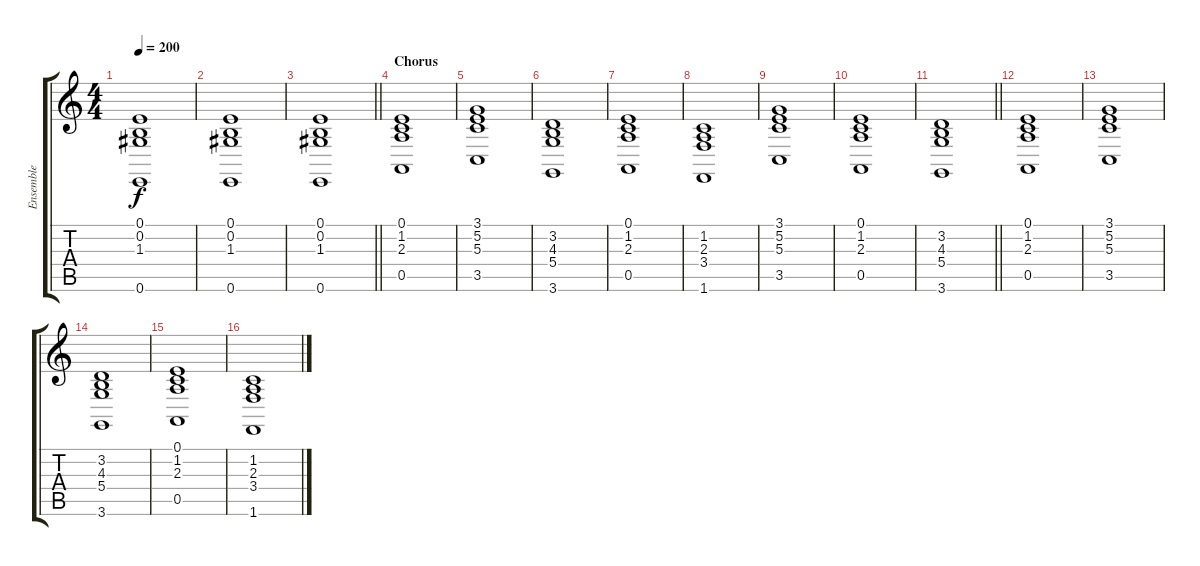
\track ("Ensemble" "Ensemble") {instrument stringensemble1}
\staff {score tabs}
\tuning (E4 B3 G3 D3 A2 E2) {hide}
\ts (4 4)
\tempo 200
\clef g2
\ks c
(0.1{t} 0.2{t} 1.3{t} 0.6{t}).1{dy f} |
(0.1 0.2 1.3 0.6).1 |
\barLineRight lightlight
(0.1 0.2 1.3 0.6).1 |
\section ("" "Chorus")
(0.1 1.2 2.3 0.5).1 |
(3.1 5.2 5.3 3.5).1 |
(3.2 4.3 5.4 3.6).1 |
(0.1 1.2 2.3 0.5).1 |
(1.2 2.3 3.4 1.6).1 |
(3.1 5.2 5.3 3.5).1 |
(0.1 1.2 2.3 0.5).1 |
\barLineRight lightlight
(3.2 4.3 5.4 3.6).1 |
\section ("" "")
(0.1 1.2 2.3 0.5).1 |
(3.1 5.2 5.3 3.5).1 |
(3.2 4.3 5.4 3.6).1 |
(0.1 1.2 2.3 0.5).1 |
(1.2 2.3 3.4 1.6).1
